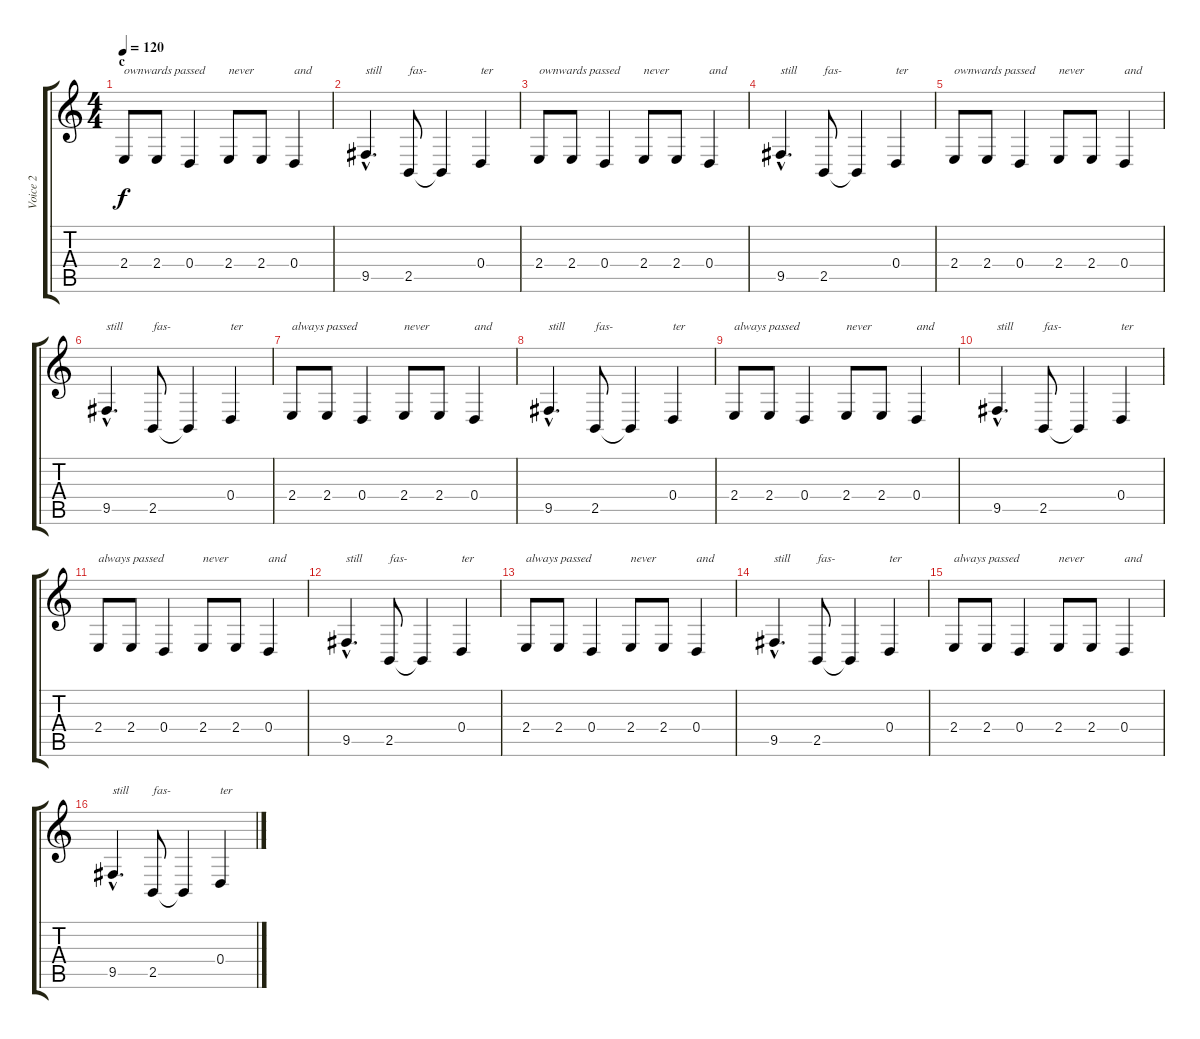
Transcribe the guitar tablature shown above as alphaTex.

\track ("Voice 2" "Voice 2") {instrument electricpiano1}
\staff {score tabs}
\tuning (E4 B3 G3 D3 A2 E2) {hide}
\ts (4 4)
\section ("" "c")
\tempo 120
\clef g2
\ks c
2.4.8{txt "ownwards passed" dy f} 2.4.8 0.4.4 2.4.8{txt "never"} 2.4.8 0.4.4{txt "and"} |
9.5{hac}.4{d txt "still"} 2.5.8{txt "fas-"} 2.5{t}.4 0.4.4{txt "ter"} |
2.4.8{txt "ownwards passed"} 2.4.8 0.4.4 2.4.8{txt "never"} 2.4.8 0.4.4{txt "and"} |
9.5{hac}.4{d txt "still"} 2.5.8{txt "fas-"} 2.5{t}.4 0.4.4{txt "ter"} |
2.4.8{txt "ownwards passed"} 2.4.8 0.4.4 2.4.8{txt "never"} 2.4.8 0.4.4{txt "and"} |
9.5{hac}.4{d txt "still"} 2.5.8{txt "fas-"} 2.5{t}.4 0.4.4{txt "ter"} |
2.4.8{txt "always passed"} 2.4.8 0.4.4 2.4.8{txt "never"} 2.4.8 0.4.4{txt "and"} |
9.5{hac}.4{d txt "still"} 2.5.8{txt "fas-"} 2.5{t}.4 0.4.4{txt "ter"} |
2.4.8{txt "always passed"} 2.4.8 0.4.4 2.4.8{txt "never"} 2.4.8 0.4.4{txt "and"} |
9.5{hac}.4{d txt "still"} 2.5.8{txt "fas-"} 2.5{t}.4 0.4.4{txt "ter"} |
2.4.8{txt "always passed"} 2.4.8 0.4.4 2.4.8{txt "never"} 2.4.8 0.4.4{txt "and"} |
9.5{hac}.4{d txt "still"} 2.5.8{txt "fas-"} 2.5{t}.4 0.4.4{txt "ter"} |
2.4.8{txt "always passed"} 2.4.8 0.4.4 2.4.8{txt "never"} 2.4.8 0.4.4{txt "and"} |
9.5{hac}.4{d txt "still"} 2.5.8{txt "fas-"} 2.5{t}.4 0.4.4{txt "ter"} |
2.4.8{txt "always passed"} 2.4.8 0.4.4 2.4.8{txt "never"} 2.4.8 0.4.4{txt "and"} |
9.5{hac}.4{d txt "still"} 2.5.8{txt "fas-"} 2.5{t}.4 0.4.4{txt "ter"}
